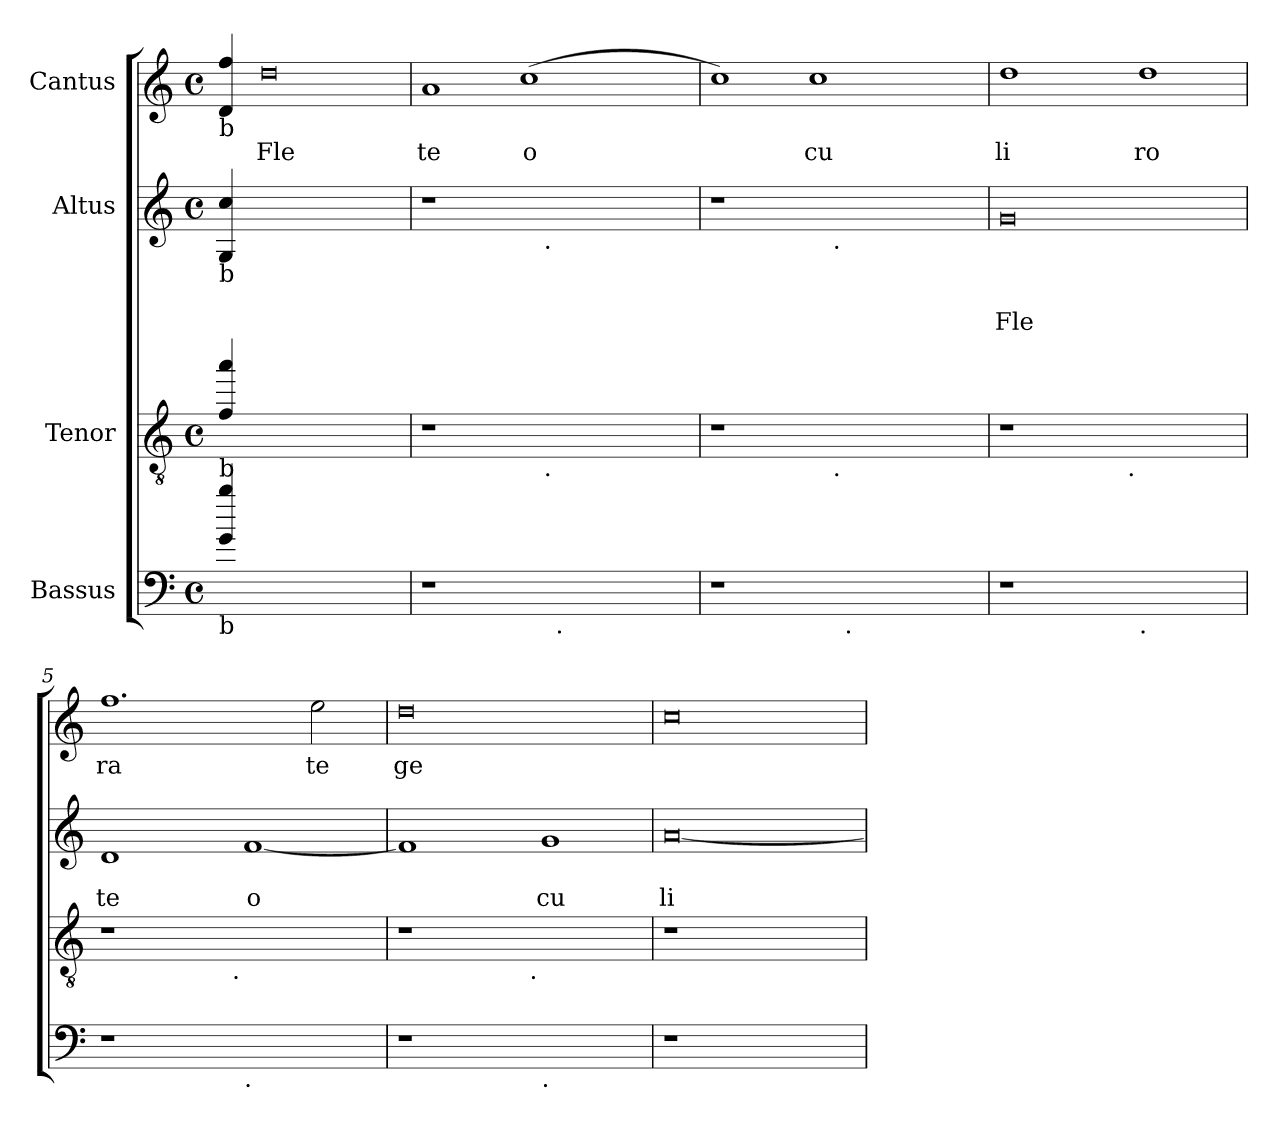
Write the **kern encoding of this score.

**kern	**kern	**kern	**text	**text	**kern	**text
*part4	*part3	*part2	*part2	*part2	*part1	*part1
*staff4	*staff3	*staff2	*staff2	*staff2	*staff1	*staff1
*I"Bassus	*I"Tenor	*I"Altus	*	*	*I"Cantus	*
*clefF4	*clefGv2	*clefG2	*	*	*clefG2	*
*k[]	*k[]	*k[]	*	*	*k[]	*
*C:	*C:	*C:	*	*	*C:	*
*M4/4	*M4/4	*M4/4	*	*	*M4/4	*
*met(c)	*met(c)	*met(c)	*	*	*met(c)	*
=1	=1	=1	=1	=1	=1	=1
!	!	!	!	!	!LO:TX:b:t=b	!
!	!	!LO:TX:b:t=b	!	!	!	!
!	!LO:TX:b:t=b	!	!	!	!	!
!LO:TX:b:t=b	!	!	!	!	!	!
4g/ 4bb/	4f/ 4aa/	4G/ 4cc/	.	.	4d/ 4ff/	.
!	!	!	!	!	!	!LO:LY:b
0ryy	0ryy	0ryy	.	.	0dd	Fle
=2	=2	=2	=2	=2	=2	=2
!	!	!	!	!	!	!LO:LY:b
1r	1r	1r	.	.	1a	te
!	!	!	!	!	!	!LO:LY:b:rj
8ryy	16.ryy	16.ryy	.	.	(>1cc	o
!	!	!LO:TX:b:t=.	!	!	!	!
!	!LO:TX:b:t=.	!	!	!	!	!
.	2ryy	2ryy	.	.	.	.
!LO:TX:b:t=.	!	!	!	!	!	!
2..ryy	.	.	.	.	.	.
.	4ryy	4ryy	.	.	.	.
.	8ryy	8ryy	.	.	.	.
.	32ryy	32ryy	.	.	.	.
=3	=3	=3	=3	=3	=3	=3
1r	1r	1r	.	.	1cc)	.
!	!	!	!	!	!	!LO:LY:b
8ryy	16.ryy	16.ryy	.	.	1cc	cu
!	!	!LO:TX:b:t=.	!	!	!	!
!	!LO:TX:b:t=.	!	!	!	!	!
.	2ryy	2ryy	.	.	.	.
!LO:TX:b:t=.	!	!	!	!	!	!
2..ryy	.	.	.	.	.	.
.	4ryy	4ryy	.	.	.	.
.	8ryy	8ryy	.	.	.	.
.	32ryy	32ryy	.	.	.	.
=4	=4	=4	=4	=4	=4	=4
!	!	!	!	!LO:LY:b	!	!LO:LY:b
*	*^	*	*	*	*	*
1r	1r	2ryy	0g	.	Fle	1dd	li
.	.	4...ryy	.	.	.	.	.
!	!	!LO:TX:b:t=.	!	!	!	!	!
.	.	1ryy	.	.	.	.	.
!LO:TX:b:t=.	!	!	!	!	!	!	!
!	!	!	!	!	!	!	!LO:LY:b
1ryy	1ryy	.	.	.	.	1dd	ro
.	.	32ryy	.	.	.	.	.
=5	=5	=5	=5	=5	=5	=5	=5
!	!	!	!	!	!LO:LY:b	!	!LO:LY:b
1r	1r	2ryy	1d	.	te	1.ff	ra
.	.	4...ryy	.	.	.	.	.
!	!	!LO:TX:b:t=.	!	!	!	!	!
.	.	1ryy	.	.	.	.	.
!LO:TX:b:t=.	!	!	!	!	!	!	!
!	!	!	!	!	!LO:LY:b:rj	!	!
1ryy	1ryy	.	[<1f	.	o	.	.
!	!	!	!	!	!	!	!LO:LY:b
.	.	.	.	.	.	2ee\	te
.	.	32ryy	.	.	.	.	.
=6	=6	=6	=6	=6	=6	=6	=6
!	!	!	!	!	!	!	!LO:LY:b
1r	1r	2ryy	1f]	.	.	0dd	ge
.	.	4...ryy	.	.	.	.	.
!	!	!LO:TX:b:t=.	!	!	!	!	!
.	.	1ryy	.	.	.	.	.
!LO:TX:b:t=.	!	!	!	!	!	!	!
!	!	!	!	!	!LO:LY:b	!	!
1ryy	1ryy	.	1g	.	cu	.	.
.	.	32ryy	.	.	.	.	.
=7	=7	=7	=7	=7	=7	=7	=7
!	!	!	!	!	!LO:LY:b	!	!
*	*v	*v	*	*	*	*	*
1r	1r	[<0a	.	li	0cc	.
1ryy	1ryy	.	.	.	.	.
=	=	=	=	=	=	=
*-	*-	*-	*-	*-	*-	*-
